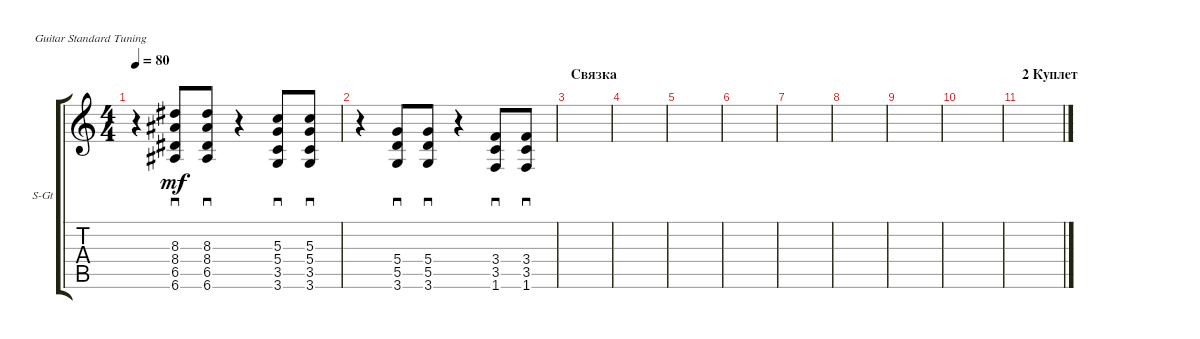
\defaultSystemsLayout 4
\bracketExtendMode groupsimilarinstruments
\firstSystemTrackNameOrientation horizontal
\otherSystemsTrackNameOrientation horizontal
\track ("Steel Rithm Guitar" "S-Gt") {instrument acousticguitarsteel}
\staff {score tabs}
\tuning (E4 B3 G3 D3 A2 E2)
\ts (4 4)
\tempo 80
\clef g2
\ks c
r.4{dy mf} (6.5 8.4 8.3 6.6).8{sd} (6.5 8.4 8.3 6.6).8{sd} r.4 (3.5 5.4 5.3 3.6).8{sd} (3.5 5.4 5.3 3.6).8{sd} |
r.4 (5.5 5.4 3.6).8{sd} (5.5 5.4 3.6).8{sd} r.4 (3.5 3.4 1.6).8{sd} (3.5 3.4 1.6).8{sd} |
\section ("" "Связка")
|
|
|
|
|
|
|
|
\section ("" "2 Куплет")
